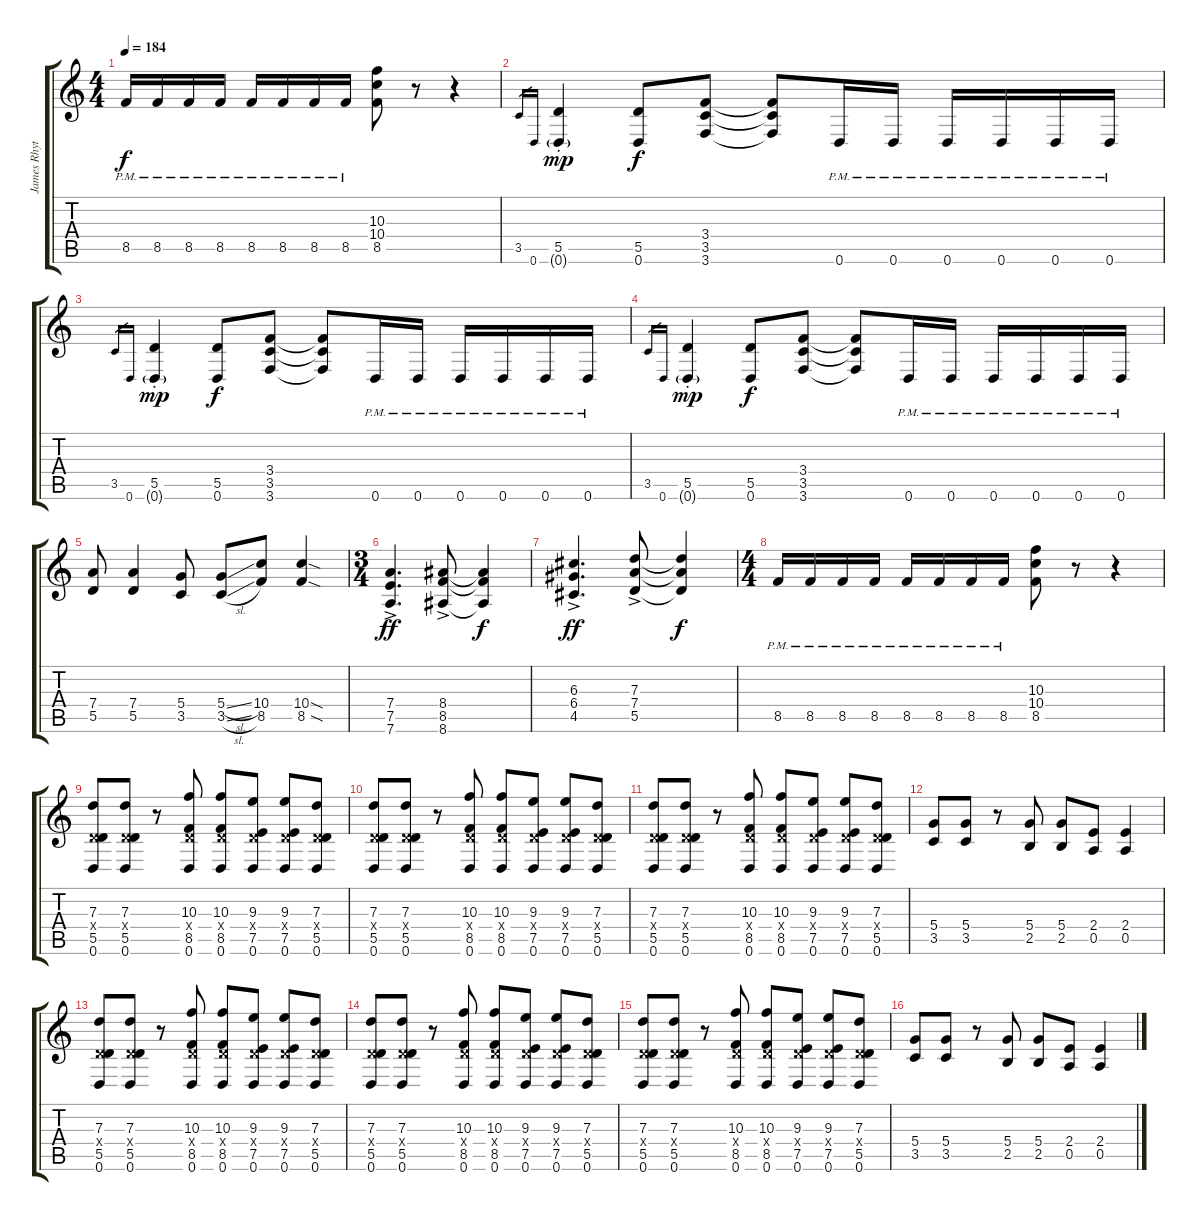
\track ("James Rhythm" "James Rhyt") {instrument distortionguitar}
\staff {score tabs}
\tuning (E4 B3 G3 D3 A2 D2) {hide}
\ts (4 4)
\tempo 184
\clef g2
\ks c
8.5{pm}.16{dy f} 8.5{pm}.16 8.5{pm}.16 8.5{pm}.16 8.5{pm}.16 8.5{pm}.16 8.5{pm}.16 8.5{pm}.16 (10.3 10.4 8.5).8 r.8 r.4 |
3.5.16{gr} 0.6.16{gr} (5.5{st} 0.6{g st}).4{dy mp} (5.5 0.6).8{dy f} (3.4 3.5 3.6).8 (3.4{t} 3.5{t} 3.6{t}).8 0.6{pm}.16 0.6{pm}.16 0.6{pm}.16 0.6{pm}.16 0.6{pm}.16 0.6{pm}.16 |
3.5.16{gr} 0.6.16{gr} (5.5{st} 0.6{g st}).4{dy mp} (5.5 0.6).8{dy f} (3.4 3.5 3.6).8 (3.4{t} 3.5{t} 3.6{t}).8 0.6{pm}.16 0.6{pm}.16 0.6{pm}.16 0.6{pm}.16 0.6{pm}.16 0.6{pm}.16 |
3.5.16{gr} 0.6.16{gr} (5.5{st} 0.6{g st}).4{dy mp} (5.5 0.6).8{dy f} (3.4 3.5 3.6).8 (3.4{t} 3.5{t} 3.6{t}).8 0.6{pm}.16 0.6{pm}.16 0.6{pm}.16 0.6{pm}.16 0.6{pm}.16 0.6{pm}.16 |
(7.4 5.5).8 (7.4 5.5).4 (5.4 3.5).8 (5.4{sl} 3.5{sl}).8 (10.4 8.5).8 (10.4{sod} 8.5{sod}).4 |
\ts (3 4)
(7.4{ac} 7.5{ac} 7.6{ac}).4{d dy ff} (8.4{ac} 8.5{ac} 8.6{ac}).8 (8.4{t} 8.5{t} 8.6{t}).4{dy f} |
(6.3{ac} 6.4{ac} 4.5{ac}).4{d dy ff} (7.3{ac} 7.4{ac} 5.5{ac}).8 (7.3{t} 7.4{t} 5.5{t}).4{dy f} |
\ts (4 4)
8.5{pm}.16 8.5{pm}.16 8.5{pm}.16 8.5{pm}.16 8.5{pm}.16 8.5{pm}.16 8.5{pm}.16 8.5{pm}.16 (10.3 10.4 8.5).8 r.8 r.4 |
(7.3 0.4{x} 5.5 0.6).8 (7.3 0.4{x} 5.5 0.6).8 r.8 (10.3 0.4{x} 8.5 0.6).8 (10.3 0.4{x} 8.5 0.6).8 (9.3 0.4{x} 7.5 0.6).8 (9.3 0.4{x} 7.5 0.6).8 (7.3 0.4{x} 5.5 0.6).8 |
(7.3 0.4{x} 5.5 0.6).8 (7.3 0.4{x} 5.5 0.6).8 r.8 (10.3 0.4{x} 8.5 0.6).8 (10.3 0.4{x} 8.5 0.6).8 (9.3 0.4{x} 7.5 0.6).8 (9.3 0.4{x} 7.5 0.6).8 (7.3 0.4{x} 5.5 0.6).8 |
(7.3 0.4{x} 5.5 0.6).8 (7.3 0.4{x} 5.5 0.6).8 r.8 (10.3 0.4{x} 8.5 0.6).8 (10.3 0.4{x} 8.5 0.6).8 (9.3 0.4{x} 7.5 0.6).8 (9.3 0.4{x} 7.5 0.6).8 (7.3 0.4{x} 5.5 0.6).8 |
(5.4 3.5).8 (5.4 3.5).8 r.8 (5.4 2.5).8 (5.4 2.5).8 (2.4 0.5).8 (2.4 0.5).4 |
(7.3 0.4{x} 5.5 0.6).8 (7.3 0.4{x} 5.5 0.6).8 r.8 (10.3 0.4{x} 8.5 0.6).8 (10.3 0.4{x} 8.5 0.6).8 (9.3 0.4{x} 7.5 0.6).8 (9.3 0.4{x} 7.5 0.6).8 (7.3 0.4{x} 5.5 0.6).8 |
(7.3 0.4{x} 5.5 0.6).8 (7.3 0.4{x} 5.5 0.6).8 r.8 (10.3 0.4{x} 8.5 0.6).8 (10.3 0.4{x} 8.5 0.6).8 (9.3 0.4{x} 7.5 0.6).8 (9.3 0.4{x} 7.5 0.6).8 (7.3 0.4{x} 5.5 0.6).8 |
(7.3 0.4{x} 5.5 0.6).8 (7.3 0.4{x} 5.5 0.6).8 r.8 (10.3 0.4{x} 8.5 0.6).8 (10.3 0.4{x} 8.5 0.6).8 (9.3 0.4{x} 7.5 0.6).8 (9.3 0.4{x} 7.5 0.6).8 (7.3 0.4{x} 5.5 0.6).8 |
(5.4 3.5).8 (5.4 3.5).8 r.8 (5.4 2.5).8 (5.4 2.5).8 (2.4 0.5).8 (2.4 0.5).4
